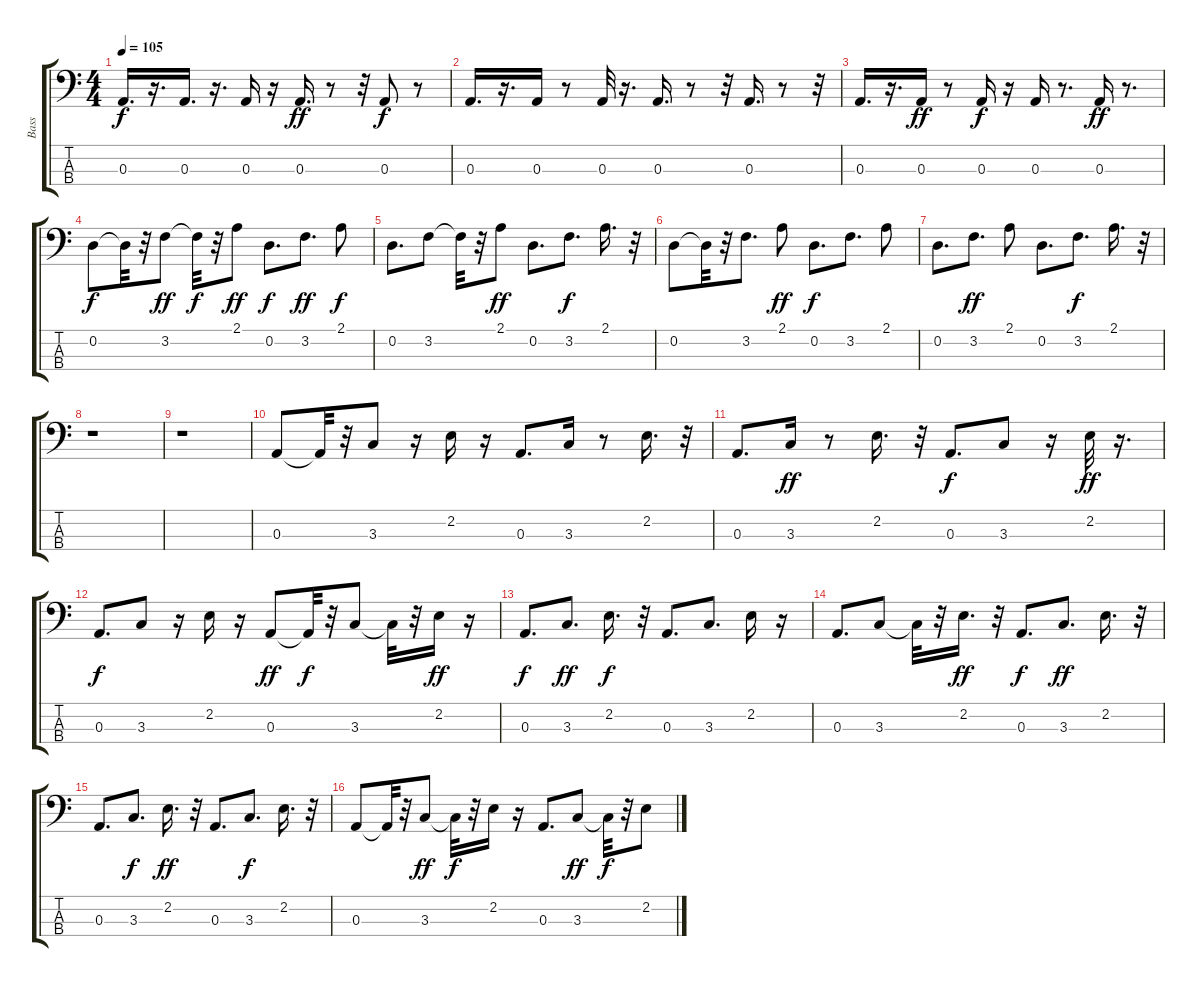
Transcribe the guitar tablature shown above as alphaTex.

\track ("Bass" "Bass") {instrument electricbassfinger}
\staff {score tabs}
\tuning (G2 D2 A1 E1) {hide}
\ts (4 4)
\tempo 105
\clef f4
\ks c
0.3.16{d dy f} r.16{d} 0.3.16{d} r.16{d} 0.3.16 r.16 0.3.16{d dy ff} r.8 r.32 0.3.8{dy f} r.8 |
0.3.16{d} r.16{d} 0.3.16 r.8 0.3.32 r.16{d} 0.3.16{d} r.8 r.32 0.3.16{d} r.8 r.32 |
0.3.16{d} r.16{d} 0.3.16{dy ff} r.8 0.3.16{dy f} r.16 0.3.16 r.8{d} 0.3.16{dy ff} r.8{d} |
0.2.8{dy f} 0.2{t}.32 r.32 3.2.8{dy ff} 3.2{t}.32{dy f} r.32 2.1.8{dy ff} 0.2.8{d dy f} 3.2.8{d dy ff} 2.1.8{dy f} |
0.2.8{d} 3.2.8 3.2{t}.32 r.32 2.1.8{dy ff} 0.2.8{d} 3.2.8{d dy f} 2.1.16{d} r.32 |
0.2.8 0.2{t}.32 r.32 3.2.8{d} 2.1.8{dy ff} 0.2.8{d dy f} 3.2.8{d} 2.1.8 |
0.2.8{d} 3.2.8{d dy ff} 2.1.8 0.2.8{d} 3.2.8{d dy f} 2.1.16{d} r.32 |
r.1 |
r.1 |
0.3.8 0.3{t}.32 r.32 3.3.8 r.16 2.2.16 r.16 0.3.8{d} 3.3.16 r.8 2.2.16{d} r.32 |
0.3.8{d} 3.3.16{dy ff} r.8 2.2.16{d} r.32 0.3.8{d dy f} 3.3.8 r.16 2.2.32{dy ff} r.16{d} |
0.3.8{d dy f} 3.3.8 r.16 2.2.16 r.16 0.3.8{dy ff} 0.3{t}.32{dy f} r.32 3.3.8 3.3{t}.32 r.32 2.2.16{dy ff} r.16 |
0.3.8{d dy f} 3.3.8{d dy ff} 2.2.16{d dy f} r.32 0.3.8{d} 3.3.8{d} 2.2.16 r.16 |
0.3.8{d} 3.3.8 3.3{t}.32 r.32 2.2.16{d dy ff} r.32 0.3.8{d dy f} 3.3.8{d dy ff} 2.2.16{d} r.32 |
0.3.8{d} 3.3.8{d dy f} 2.2.16{d dy ff} r.32 0.3.8{d} 3.3.8{d dy f} 2.2.16{d} r.32 |
0.3.8 0.3{t}.32 r.32 3.3.8{dy ff} 3.3{t}.32{dy f} r.32 2.2.16 r.16 0.3.8{d} 3.3.8{dy ff} 3.3{t}.32{dy f} r.32 2.2.8
